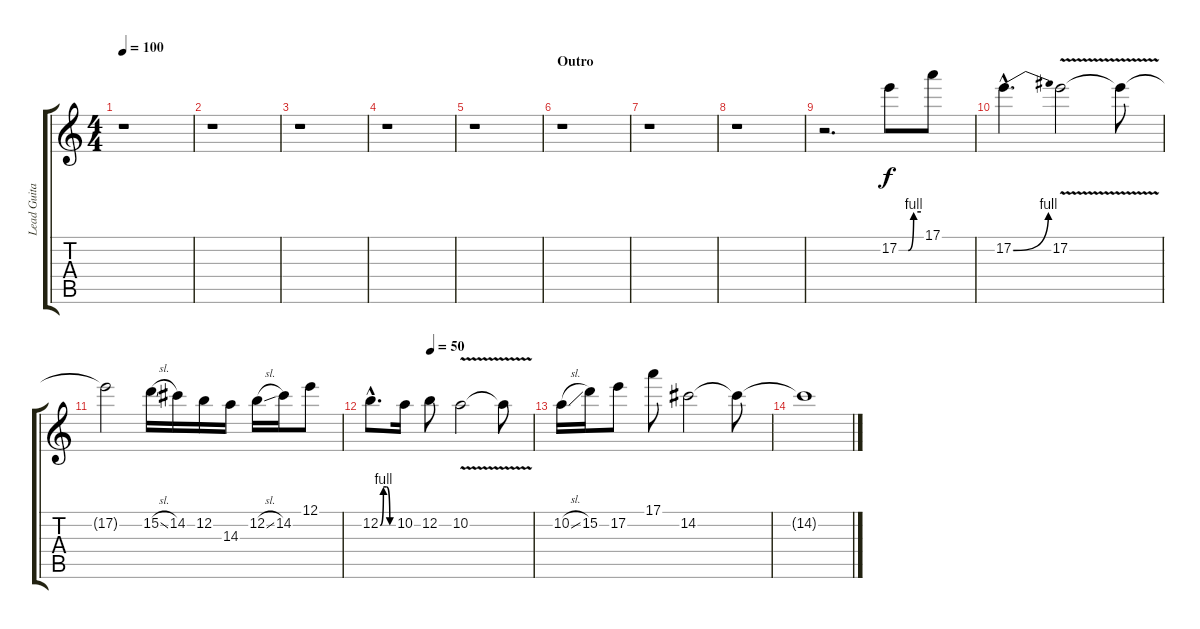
\track ("Lead Guitar" "Lead Guita") {instrument overdrivenguitar}
\staff {score tabs}
\tuning (E4 B3 G3 D3 A2 E2) {hide}
\ts (4 4)
\tempo 100
\clef g2
\ks c
r.1{dy f} |
r.1 |
r.1 |
r.1 |
r.1 |
\section ("" "Outro")
r.1 |
r.1 |
r.1 |
r.2{d balance 13} 17.2{be (custom 0 0 25 0 40 4 60 4)}.8 17.1.8 |
17.2{be (bend 0 0 60 4) hac}.4{d} 17.2{v}.2 17.2{t}.8 |
17.2{t}.2 15.2{sl}.16 14.2.16 12.2.16 14.3.16 12.2{sl}.16 14.2.16 12.1.8 |
\tempo (50 0.375)
12.2{be (custom 0 0 15 4 30 4 45 0 60 0) hac}.8{d} 10.2.16 12.2.8 10.2{v}.2 10.2{t}.8 |
10.2{sl}.16 15.2.16 17.2.8 17.1.8 14.2.2{volume 0} 14.2{t}.8 |
14.2{t}.1
